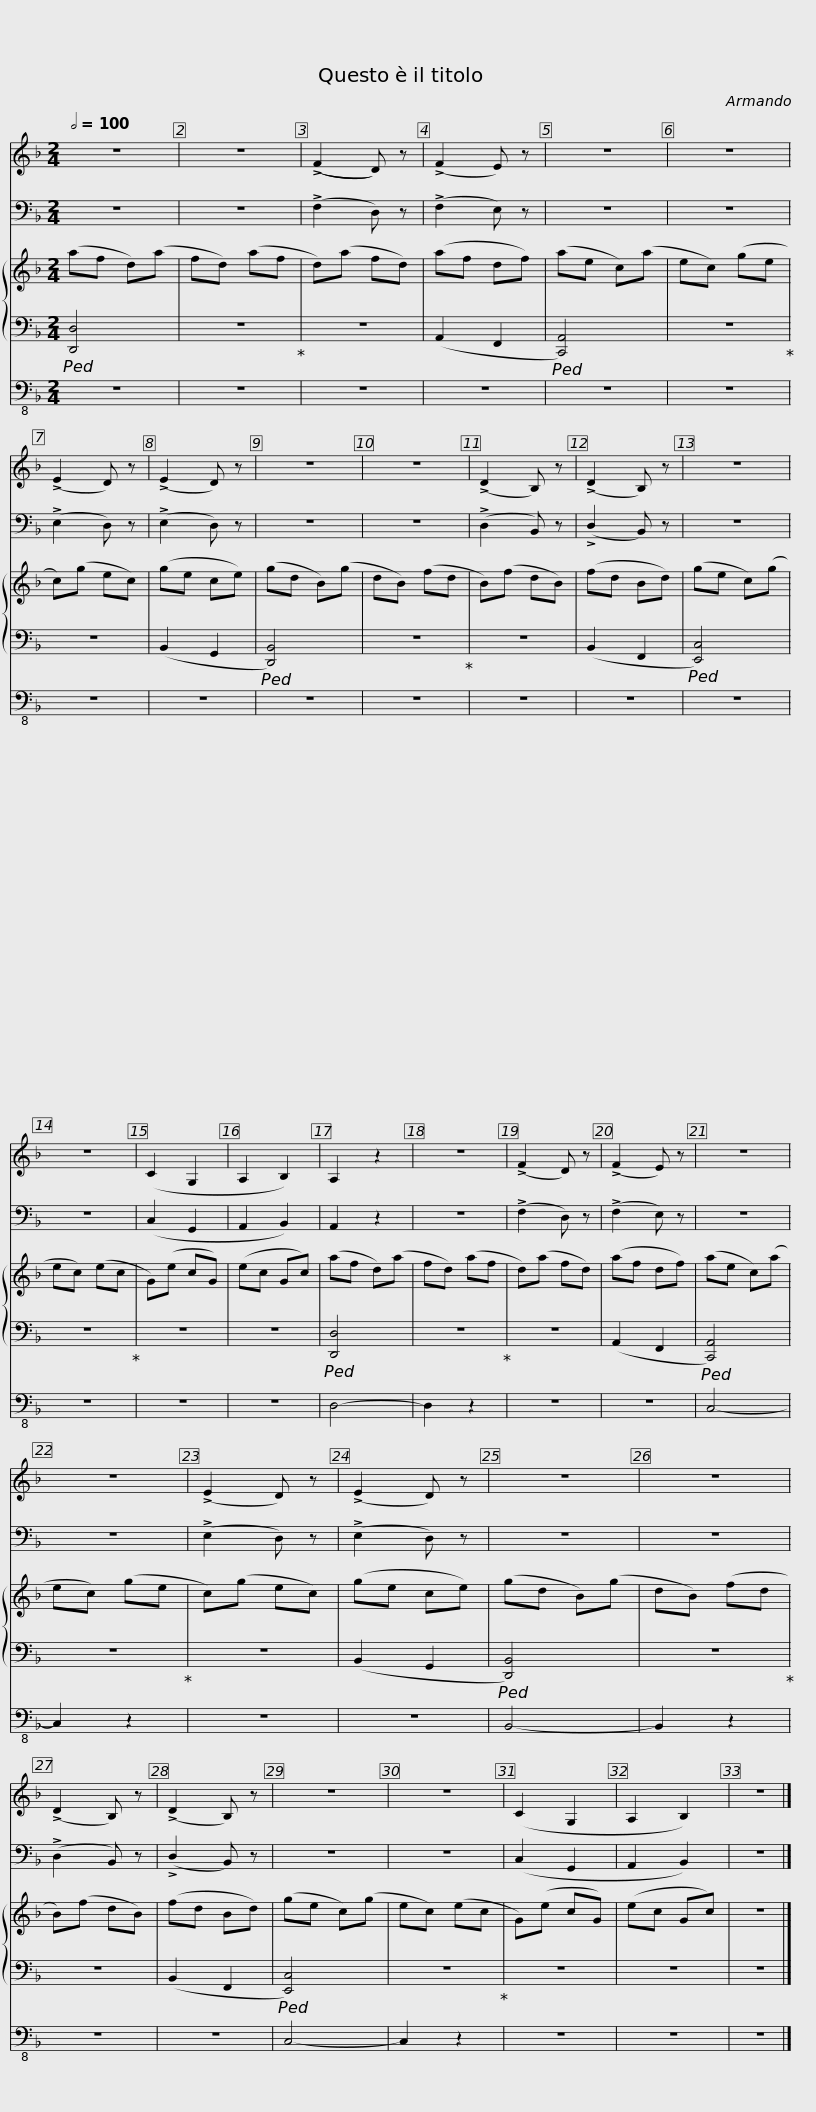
X:1
%%score 1 2 { 3 | 4 } 5
L:1/8
Q:1/2=100
M:2/4
I:linebreak $
K:F
V:1 treble
V:2 bass
V:3 treble
V:4 bass
V:5 bass-8
V:1
 z4 | z4 | ((!>!F2 D)) z | (!>!F2 E) z | z4 | %5
 z4 | (!>!E2 D) z | (!>!E2 D) z | z4 | z4 | %10
 (!>!D2 B,) z | (!>!D2 B,) z | z4 |$ z4 | (C2 G,2 | %15
 A,2 B,2) | A,2 z2 | z4 | (!>!F2 D) z | (!>!F2 E) z | %20
 z4 | z4 | (!>!E2 D) z | (!>!E2 D) z | z4 | %25
 z4 | (!>!D2 B,) z |$ (!>!D2 B,) z | z4 | z4 | %30
 (C2 G,2 | A,2 B,2) | z4 |] %33
V:2
 z4 | z4 | (!>!F,2 D,) z | (!>!F,2 E,) z | z4 | %5
 z4 | (!>!E,2 D,) z | (!>!E,2 D,) z | z4 | z4 | %10
 (!>!D,2 B,,) z | (!>!D,2 B,,) z | z4 |$ z4 | (C,2 G,,2 | %15
 A,,2 B,,2) | A,,2 z2 | z4 | (!>!F,2 D,) z | (!>!F,2 E,) z | %20
 z4 | z4 | (!>!E,2 D,) z | (!>!E,2 D,) z | z4 | %25
 z4 | (!>!D,2 B,,) z |$ (!>!D,2 B,,) z | z4 | z4 | %30
 (C,2 G,,2 | A,,2 B,,2) | z4 |] %33
V:3
 (af d)(a | fd) (af | d)(a fd) | (af df) | (ae c)(a | %5
 ec) (ge | c)(g ec) | (ge ce) | (gd B)(g | dB) (fd | %10
 B)(f dB) | (fd Bd) | (ge c)(g |$ ec) (ec | G)(e cG) | %15
 (ec Gc) | (af d)(a | fd) (af | d)(a fd) | (af df) | %20
 (ae c)(a | ec) (ge | c)(g ec) | (ge ce) | (gd B)(g | %25
 dB) (fd | B)(f dB) |$ (fd Bd) | (ge c)(g | ec) (ec | %30
 G)(e cG) | (ec Gc) | z4 |] %33
V:4
!ped! [D,,D,]4 | z4!ped-up! | z4 | (A,,2 F,,2 |!ped! [C,,A,,]4) | %5
 z4!ped-up! | z4 | (B,,2 G,,2 |!ped! [D,,B,,]4) | z4!ped-up! | %10
 z4 | (B,,2 F,,2 |!ped! [E,,C,]4) |$ z4!ped-up! | z4 | %15
 z4 |!ped! [D,,D,]4 | z4!ped-up! | z4 | (A,,2 F,,2 | %20
!ped! [C,,A,,]4) | z4!ped-up! | z4 | (B,,2 G,,2 |!ped! [D,,B,,]4) | %25
 z4!ped-up! | z4 |$ (B,,2 F,,2 |!ped! [E,,C,]4) | z4!ped-up! | %30
 z4 | z4 | z4 |] %33
V:5
 z4 | z4 | z4 | z4 | z4 | %5
 z4 | z4 | z4 | z4 | z4 | %10
 z4 | z4 | z4 |$ z4 | z4 | %15
 z4 | D,4- | D,2 z2 | z4 | z4 | %20
 C,4- | C,2 z2 | z4 | z4 | B,,4- | %25
 B,,2 z2 | z4 |$ z4 | C,4- | C,2 z2 | %30
 z4 | z4 | z4 |] %33
